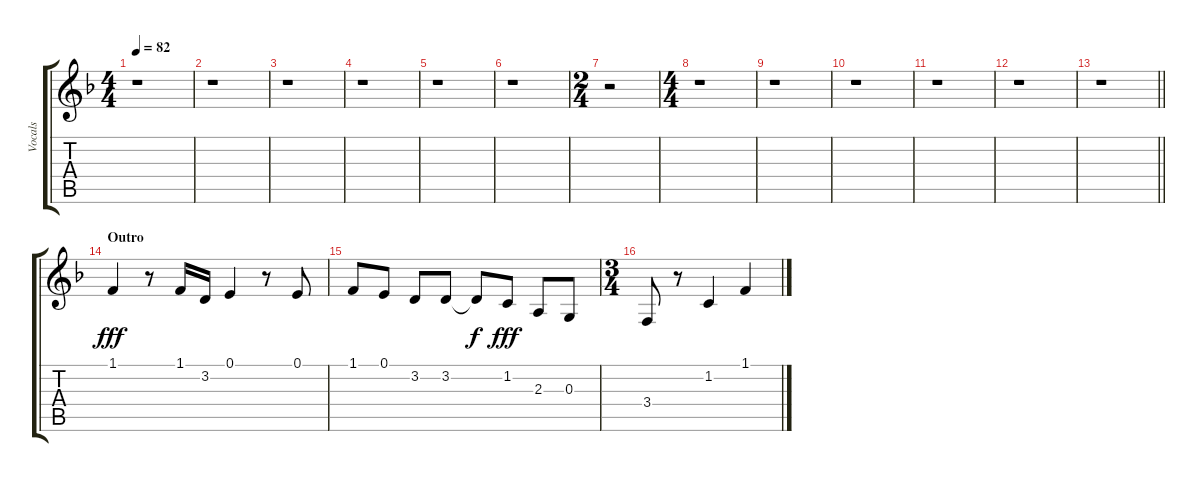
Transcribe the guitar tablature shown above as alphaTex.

\track ("Vocals" "Vocals") {instrument lead6voice}
\staff {score tabs}
\tuning (E4 B3 G3 D3 A2 E2) {hide}
\ts (4 4)
\tempo 82
\clef g2
\ks f
r.1{dy f} |
r.1 |
r.1 |
r.1 |
r.1 |
r.1 |
\ts (2 4)
r.2 |
\ts (4 4)
r.1 |
r.1 |
r.1 |
r.1 |
r.1 |
\barLineRight lightlight
r.1 |
\section ("" "Outro")
1.1.4{dy fff} r.8 1.1.16 3.2.16 0.1.4 r.8 0.1.8 |
1.1.8 0.1.8 3.2.8 3.2.8 3.2{t}.8{dy f} 1.2.8{dy fff} 2.3.8 0.3.8 |
\ts (3 4)
3.4.8 r.8 1.2.4 1.1.4
